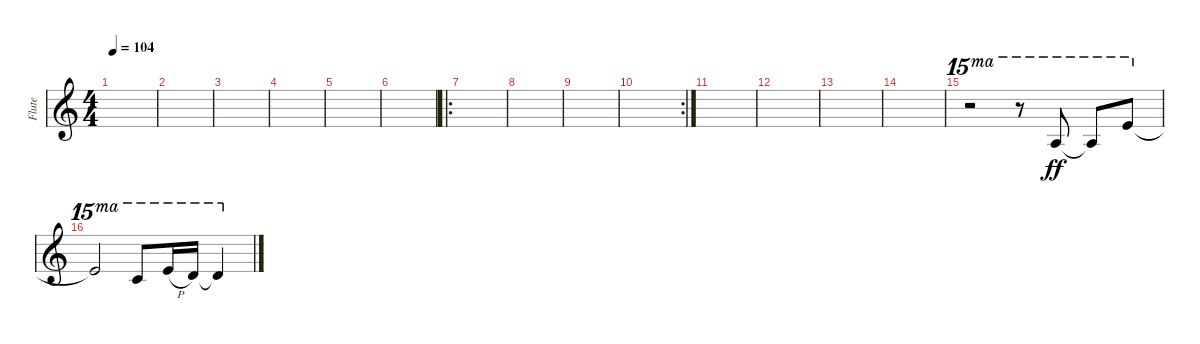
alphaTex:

\track ("Flute" "Flute") {instrument flute}
\staff {score}
\tuning (E5 C5 G4 C4 G3 C3) {hide}
\ts (4 4)
\tempo 104
\clef g2
\ks c
|
|
|
|
|
|
\ro
|
|
|
\rc 2
|
|
|
|
|
r.2{ot 15ma} r.8{ot 15ma} 9.2.8{ot 15ma dy ff} 9.2{t}.8{ot 15ma} 12.1.8{ot 15ma} |
12.1{t}.2{ot 15ma} 8.1.8{ot 15ma} 12.1{h}.16{ot 15ma} 10.1.16{ot 15ma} 10.1{t}.4{ot 15ma}
